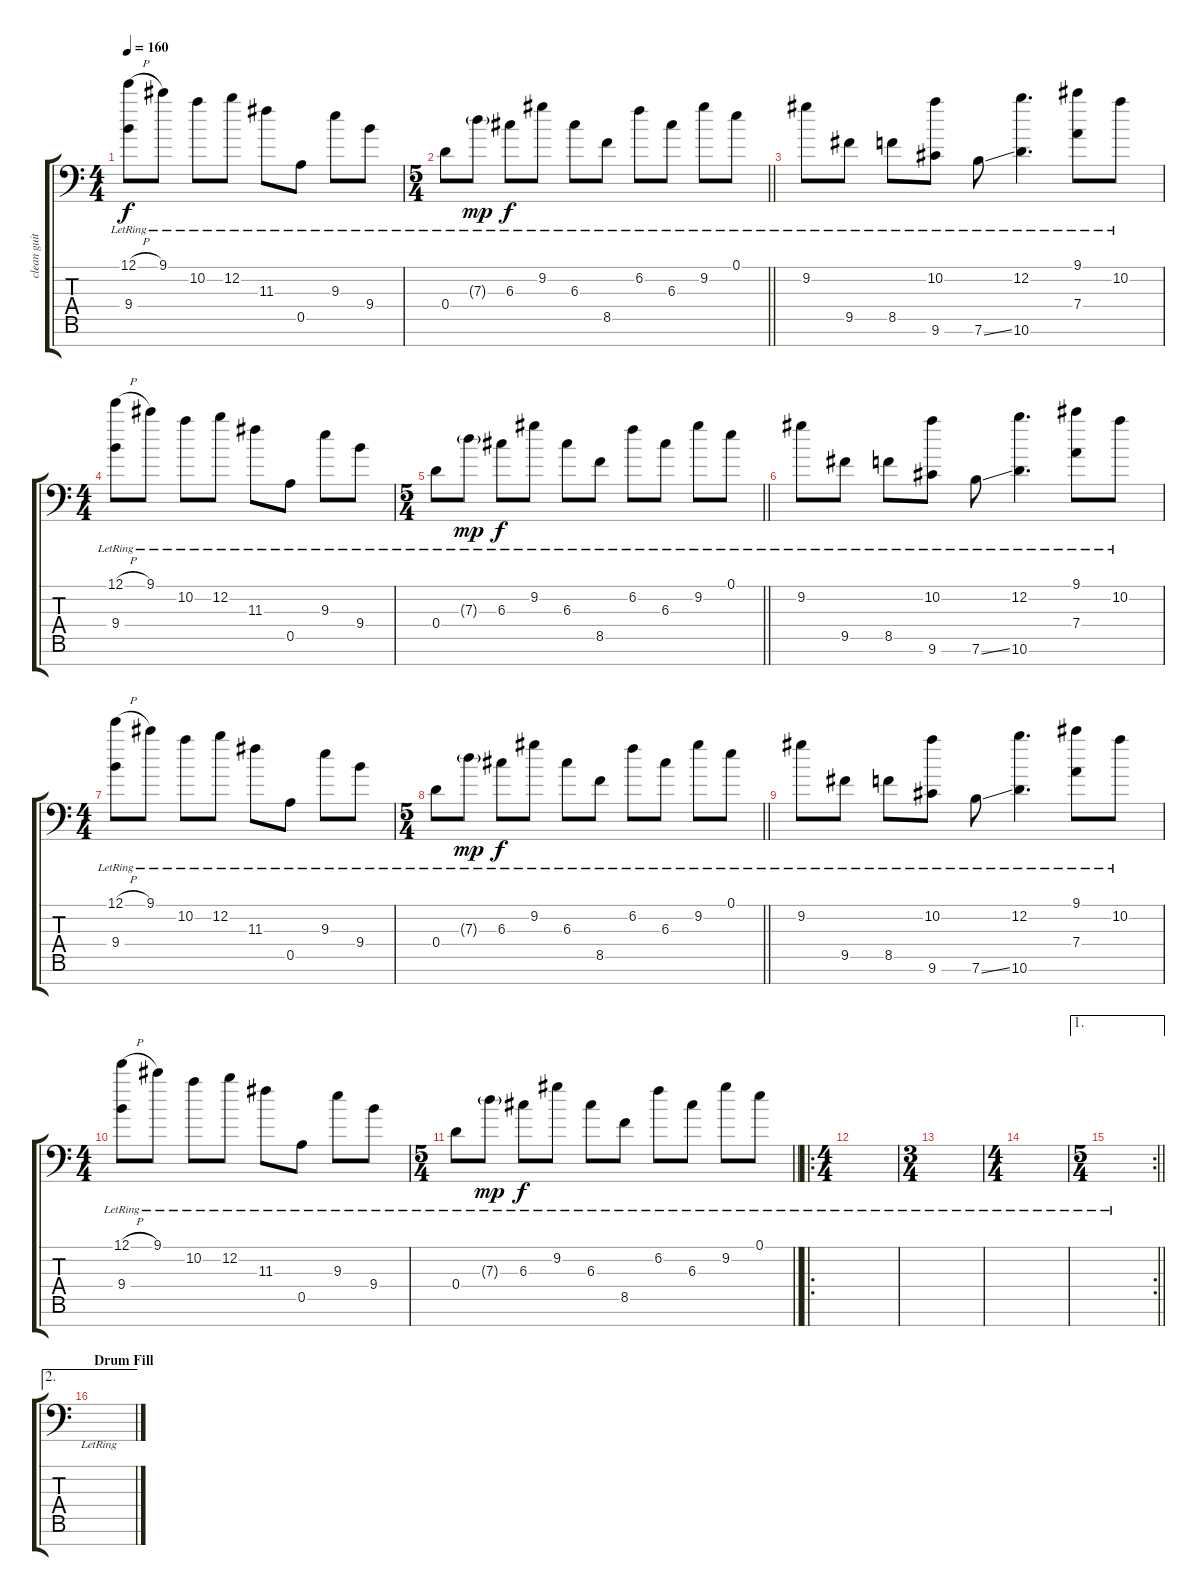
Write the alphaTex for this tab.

\track ("clean guitar 2" "clean guit") {instrument electricguitarclean}
\staff {score tabs}
\tuning (E4 B3 G3 D3 A2 E2 C-1) {hide}
\ts (4 4)
\tempo 160
\clef f4
\ks c
(12.1{h lr} 9.4{lr}).8{dy f} 9.1{lr}.8 10.2{lr}.8 12.2{lr}.8 11.3{lr}.8 0.5{lr}.8 9.3{lr}.8 9.4{lr}.8 |
\ts (5 4)
\barLineRight lightlight
0.4{lr}.8 7.3{g lr}.8{dy mp} 6.3{lr}.8{dy f} 9.2{lr}.8 6.3{lr}.8 8.5{lr}.8 6.2{lr}.8 6.3{lr}.8 9.2{lr}.8 0.1{lr}.8 |
9.2{lr}.8 9.5{lr}.8 8.5{lr}.8 (10.2{lr} 9.6{lr}).8 7.6{ss lr}.8 (12.2{lr} 10.6{lr}).4{d} (9.1{lr} 7.4{lr}).8 10.2{lr}.8 |
\ts (4 4)
(12.1{h lr} 9.4{lr}).8 9.1{lr}.8 10.2{lr}.8 12.2{lr}.8 11.3{lr}.8 0.5{lr}.8 9.3{lr}.8 9.4{lr}.8 |
\ts (5 4)
\barLineRight lightlight
0.4{lr}.8 7.3{g lr}.8{dy mp} 6.3{lr}.8{dy f} 9.2{lr}.8 6.3{lr}.8 8.5{lr}.8 6.2{lr}.8 6.3{lr}.8 9.2{lr}.8 0.1{lr}.8 |
9.2{lr}.8 9.5{lr}.8 8.5{lr}.8 (10.2{lr} 9.6{lr}).8 7.6{ss lr}.8 (12.2{lr} 10.6{lr}).4{d} (9.1{lr} 7.4{lr}).8 10.2{lr}.8 |
\ts (4 4)
(12.1{h lr} 9.4{lr}).8 9.1{lr}.8 10.2{lr}.8 12.2{lr}.8 11.3{lr}.8 0.5{lr}.8 9.3{lr}.8 9.4{lr}.8 |
\ts (5 4)
\barLineRight lightlight
0.4{lr}.8 7.3{g lr}.8{dy mp} 6.3{lr}.8{dy f} 9.2{lr}.8 6.3{lr}.8 8.5{lr}.8 6.2{lr}.8 6.3{lr}.8 9.2{lr}.8 0.1{lr}.8 |
9.2{lr}.8 9.5{lr}.8 8.5{lr}.8 (10.2{lr} 9.6{lr}).8 7.6{ss lr}.8 (12.2{lr} 10.6{lr}).4{d} (9.1{lr} 7.4{lr}).8 10.2{lr}.8 |
\ts (4 4)
(12.1{h lr} 9.4{lr}).8 9.1{lr}.8 10.2{lr}.8 12.2{lr}.8 11.3{lr}.8 0.5{lr}.8 9.3{lr}.8 9.4{lr}.8 |
\ts (5 4)
\barLineRight lightlight
0.4{lr}.8 7.3{g lr}.8{dy mp} 6.3{lr}.8{dy f} 9.2{lr}.8 6.3{lr}.8 8.5{lr}.8 6.2{lr}.8 6.3{lr}.8 9.2{lr}.8 0.1{lr}.8 |
\ro
\ts (4 4)
|
\ts (3 4)
|
\ts (4 4)
|
\ae 1
\rc 2
\ts (5 4)
\barLineRight lightlight
|
\ae 2
\section ("" "Drum Fill")
